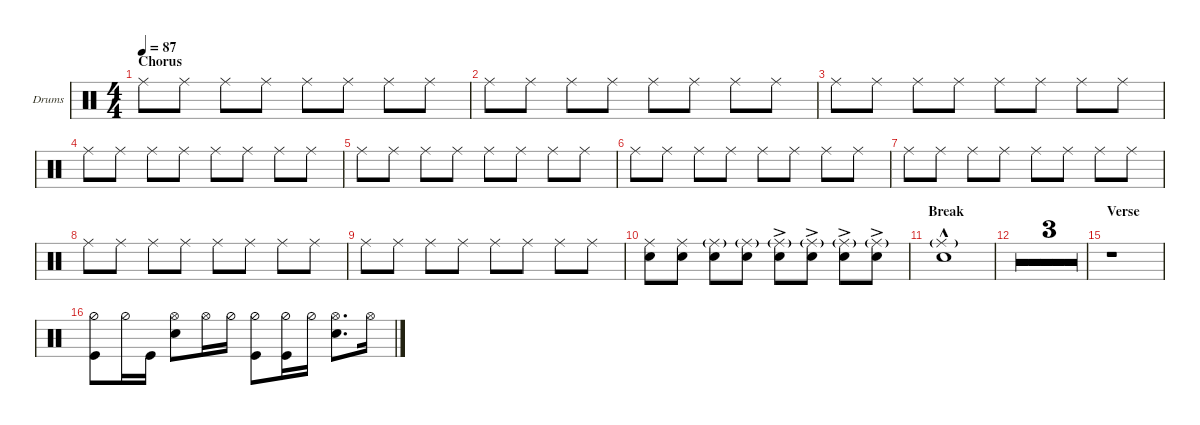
\hideDynamics
\bracketExtendMode groupsimilarinstruments
\firstSystemTrackNameOrientation horizontal
\otherSystemsTrackNameOrientation horizontal
\track ("Drumkit" "Drums") {multiBarRest instrument percussion}
\staff {score}
\articulation defaults
\ts (4 4)
\section ("" "Chorus")
\tempo 87
\clef neutral
\ks c "Ride (middle)".8{dy pp} "Ride (middle)".8 "Ride (middle)".8 "Ride (middle)".8 "Ride (middle)".8 "Ride (middle)".8 "Ride (middle)".8 "Ride (middle)".8
|
"Ride (middle)".8 "Ride (middle)".8 "Ride (middle)".8 "Ride (middle)".8 "Ride (middle)".8 "Ride (middle)".8 "Ride (middle)".8 "Ride (middle)".8 |
"Ride (middle)".8 "Ride (middle)".8 "Ride (middle)".8 "Ride (middle)".8 "Ride (middle)".8 "Ride (middle)".8 "Ride (middle)".8 "Ride (middle)".8 |
"Ride (middle)".8 "Ride (middle)".8 "Ride (middle)".8 "Ride (middle)".8 "Ride (middle)".8 "Ride (middle)".8 "Ride (middle)".8 "Ride (middle)".8 |
"Ride (middle)".8 "Ride (middle)".8 "Ride (middle)".8 "Ride (middle)".8 "Ride (middle)".8 "Ride (middle)".8 "Ride (middle)".8 "Ride (middle)".8 |
"Ride (middle)".8 "Ride (middle)".8 "Ride (middle)".8 "Ride (middle)".8 "Ride (middle)".8 "Ride (middle)".8 "Ride (middle)".8 "Ride (middle)".8 |
"Ride (middle)".8 "Ride (middle)".8 "Ride (middle)".8 "Ride (middle)".8 "Ride (middle)".8 "Ride (middle)".8 "Ride (middle)".8 "Ride (middle)".8 |
"Ride (middle)".8 "Ride (middle)".8 "Ride (middle)".8 "Ride (middle)".8 "Ride (middle)".8 "Ride (middle)".8 "Ride (middle)".8 "Ride (middle)".8 |
"Ride (middle)".8 "Ride (middle)".8 "Ride (middle)".8 "Ride (middle)".8 "Ride (middle)".8 "Ride (middle)".8 "Ride (middle)".8 "Ride (middle)".8 |
("Ride (middle)" "Snare (hit) 2").8 ("Ride (middle)" "Snare (hit) 2").8 ("Ride (middle)"{g} "Snare (hit) 2").8{dy p} ("Ride (middle)"{g} "Snare (hit) 2").8 ("Ride (middle)"{g} "Snare (hit) 2"{ac}).8 ("Ride (middle)"{g} "Snare (hit) 2"{ac}).8 ("Ride (middle)"{g} "Snare (hit) 2"{ac}).8{dy mp} ("Ride (middle)"{g} "Snare (hit) 2"{ac}).8 |
\section ("" "Break")
("Snare (hit) 2"{hac} "Ride (middle)"{g}).1 |
r.1 |
r.1 |
r.1 |
\section ("" "Verse")
r.1 |
("Kick (hit)" "Hi-Hat (half)").8{dy pp} "Hi-Hat (half)".16 "Kick (hit)".16 ("Snare (hit) 2" "Hi-Hat (open)").8 "Hi-Hat (open)".16 "Hi-Hat (half)".16 ("Kick (hit)" "Hi-Hat (half)").8 ("Kick (hit)" "Hi-Hat (half)").16 "Hi-Hat (half)".16 ("Hi-Hat (open)" "Snare (hit) 2").8{d} "Hi-Hat (open)".16
